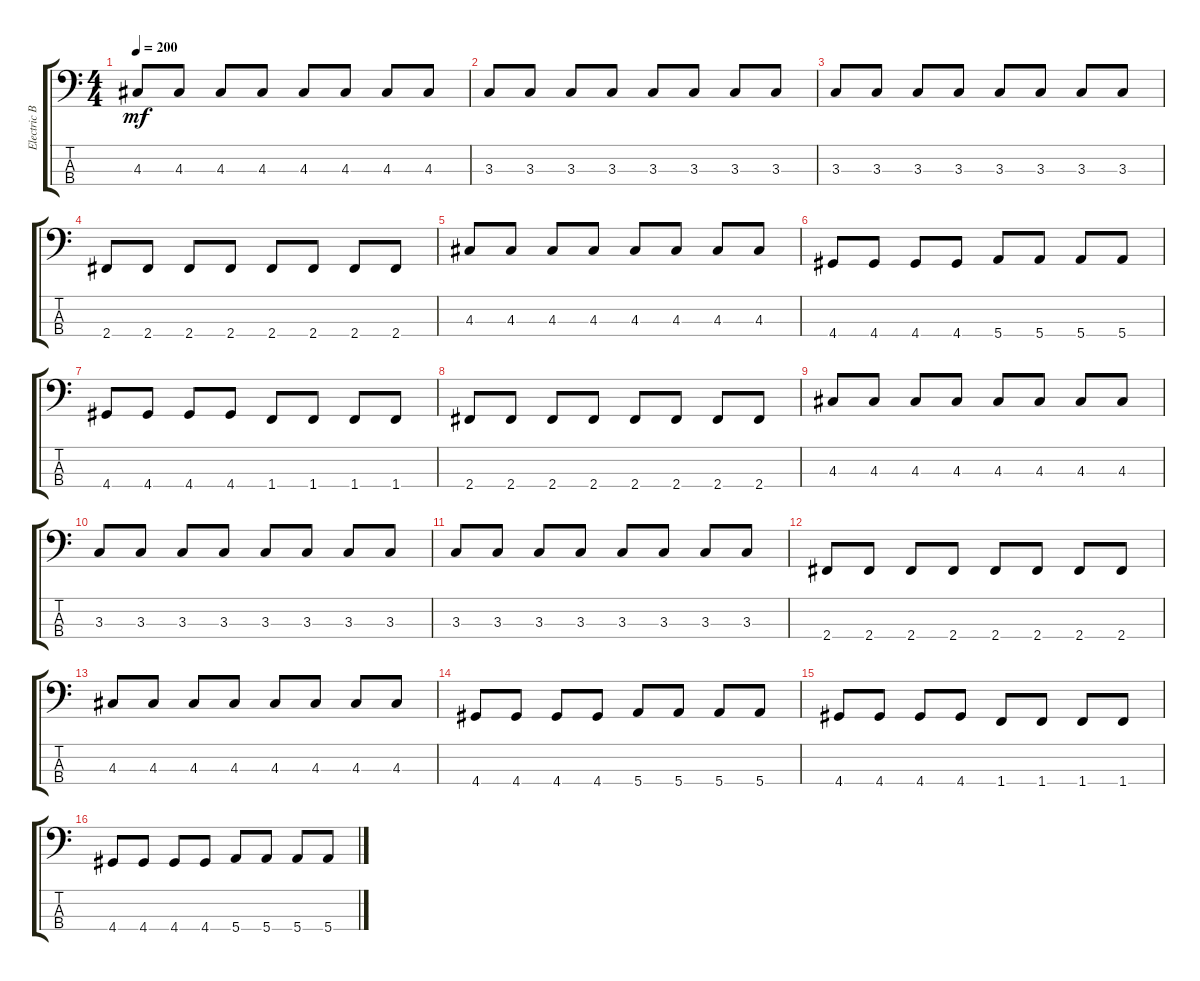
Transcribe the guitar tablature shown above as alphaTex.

\track ("Electric Bass" "Electric B") {instrument electricbassfinger}
\staff {score tabs}
\tuning (G2 D2 A1 E1) {hide}
\ts (4 4)
\tempo 200
\clef f4
\ks c
4.3.8{dy mf} 4.3.8 4.3.8 4.3.8 4.3.8 4.3.8 4.3.8 4.3.8 |
3.3.8 3.3.8 3.3.8 3.3.8 3.3.8 3.3.8 3.3.8 3.3.8 |
3.3.8 3.3.8 3.3.8 3.3.8 3.3.8 3.3.8 3.3.8 3.3.8 |
2.4.8 2.4.8 2.4.8 2.4.8 2.4.8 2.4.8 2.4.8 2.4.8 |
4.3.8 4.3.8 4.3.8 4.3.8 4.3.8 4.3.8 4.3.8 4.3.8 |
4.4.8 4.4.8 4.4.8 4.4.8 5.4.8 5.4.8 5.4.8 5.4.8 |
4.4.8 4.4.8 4.4.8 4.4.8 1.4.8 1.4.8 1.4.8 1.4.8 |
2.4.8 2.4.8 2.4.8 2.4.8 2.4.8 2.4.8 2.4.8 2.4.8 |
4.3.8 4.3.8 4.3.8 4.3.8 4.3.8 4.3.8 4.3.8 4.3.8 |
3.3.8 3.3.8 3.3.8 3.3.8 3.3.8 3.3.8 3.3.8 3.3.8 |
3.3.8 3.3.8 3.3.8 3.3.8 3.3.8 3.3.8 3.3.8 3.3.8 |
2.4.8 2.4.8 2.4.8 2.4.8 2.4.8 2.4.8 2.4.8 2.4.8 |
4.3.8 4.3.8 4.3.8 4.3.8 4.3.8 4.3.8 4.3.8 4.3.8 |
4.4.8 4.4.8 4.4.8 4.4.8 5.4.8 5.4.8 5.4.8 5.4.8 |
4.4.8 4.4.8 4.4.8 4.4.8 1.4.8 1.4.8 1.4.8 1.4.8 |
4.4.8 4.4.8 4.4.8 4.4.8 5.4.8 5.4.8 5.4.8 5.4.8
